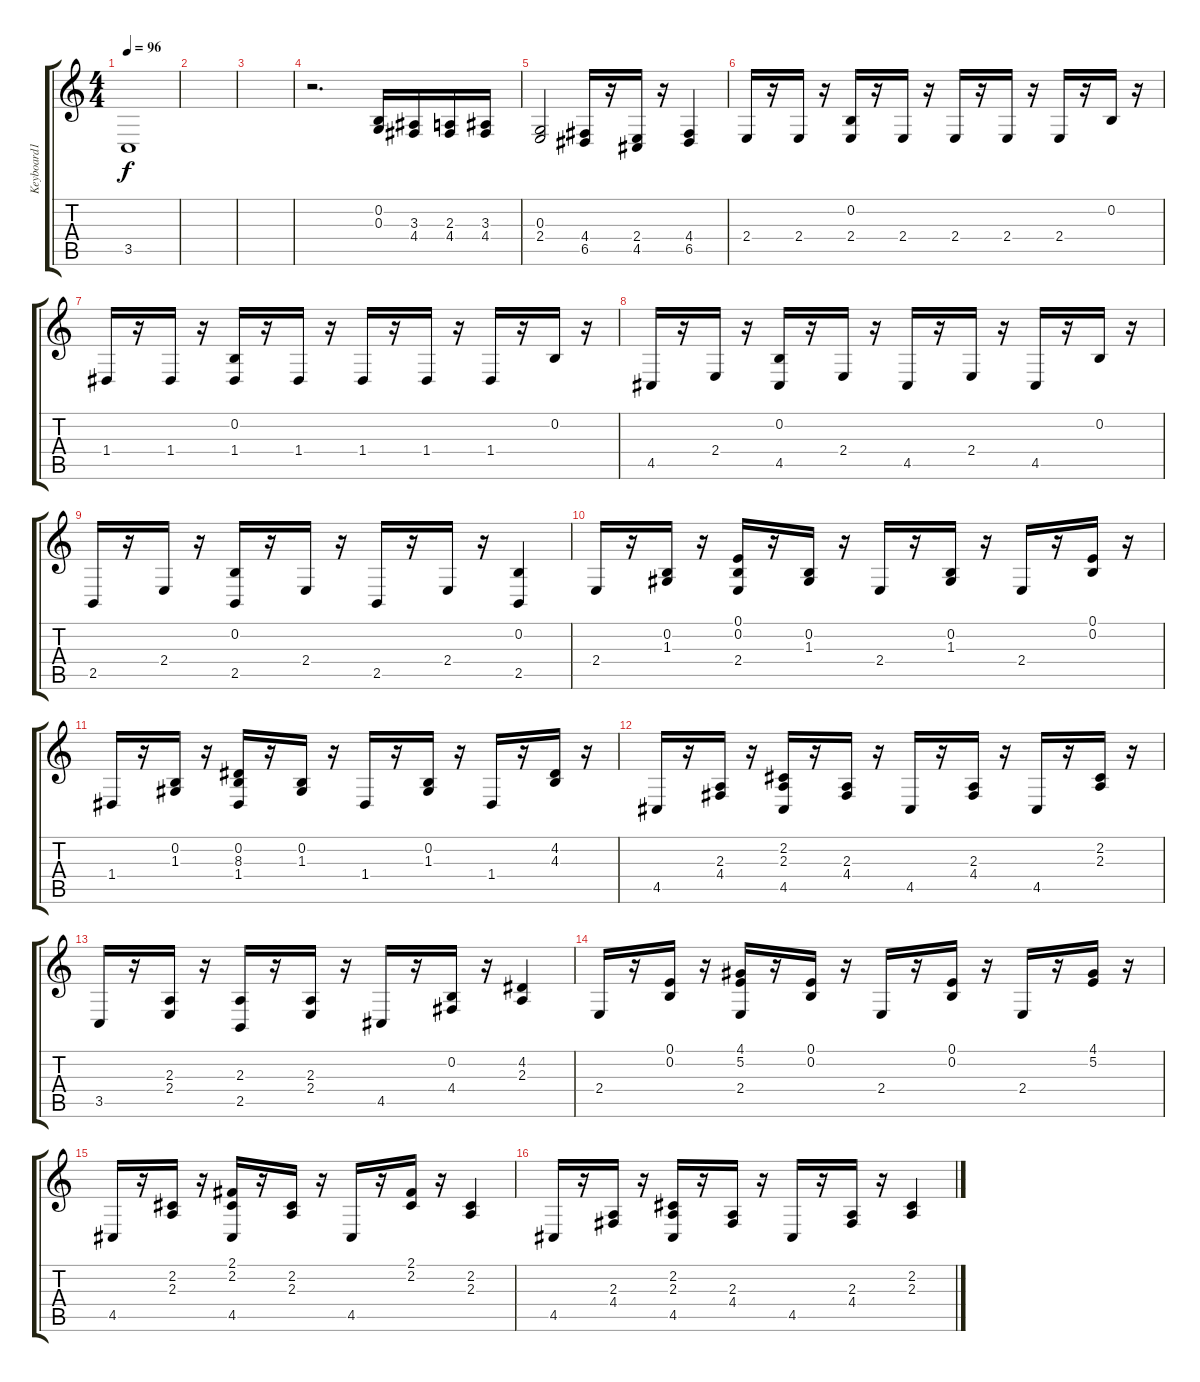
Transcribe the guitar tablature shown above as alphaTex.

\track ("Keyboard1" "Keyboard1") {instrument brightacousticpiano}
\staff {score tabs}
\tuning (E4 B3 G3 D3 A2 E2) {hide}
\ts (4 4)
\tempo 96
\clef g2
\ks c
3.5.1{dy f} |
|
|
r.2{d} (0.2 0.3).16 (3.3 4.4).16 (2.3 4.4).16 (3.3 4.4).16 |
(0.3 2.4).2 (4.4 6.5).16 r.16 (2.4 4.5).16 r.16 (4.4 6.5).4 |
2.4.16 r.16 2.4.16 r.16 (0.2 2.4).16 r.16 2.4.16 r.16 2.4.16 r.16 2.4.16 r.16 2.4.16 r.16 0.2.16 r.16 |
1.4.16 r.16 1.4.16 r.16 (0.2 1.4).16 r.16 1.4.16 r.16 1.4.16 r.16 1.4.16 r.16 1.4.16 r.16 0.2.16 r.16 |
4.5.16 r.16 2.4.16 r.16 (0.2 4.5).16 r.16 2.4.16 r.16 4.5.16 r.16 2.4.16 r.16 4.5.16 r.16 0.2.16 r.16 |
2.5.16 r.16 2.4.16 r.16 (0.2 2.5).16 r.16 2.4.16 r.16 2.5.16 r.16 2.4.16 r.16 (0.2 2.5).4 |
2.4.16 r.16 (0.2 1.3).16 r.16 (0.1 0.2 2.4).16 r.16 (0.2 1.3).16 r.16 2.4.16 r.16 (0.2 1.3).16 r.16 2.4.16 r.16 (0.1 0.2).16 r.16 |
1.4.16 r.16 (0.2 1.3).16 r.16 (0.2 8.3 1.4).16 r.16 (0.2 1.3).16 r.16 1.4.16 r.16 (0.2 1.3).16 r.16 1.4.16 r.16 (4.2 4.3).16 r.16 |
4.5.16 r.16 (2.3 4.4).16 r.16 (2.2 2.3 4.5).16 r.16 (2.3 4.4).16 r.16 4.5.16 r.16 (2.3 4.4).16 r.16 4.5.16 r.16 (2.2 2.3).16 r.16 |
3.5.16 r.16 (2.3 2.4).16 r.16 (2.3 2.5).16 r.16 (2.3 2.4).16 r.16 4.5.16 r.16 (0.2 4.4).16 r.16 (4.2 2.3).4 |
2.4.16 r.16 (0.1 0.2).16 r.16 (4.1 5.2 2.4).16 r.16 (0.1 0.2).16 r.16 2.4.16 r.16 (0.1 0.2).16 r.16 2.4.16 r.16 (4.1 5.2).16 r.16 |
4.5.16 r.16 (2.2 2.3).16 r.16 (2.1 2.2 4.5).16 r.16 (2.2 2.3).16 r.16 4.5.16 r.16 (2.1 2.2).16 r.16 (2.2 2.3).4 |
4.5.16 r.16 (2.3 4.4).16 r.16 (2.2 2.3 4.5).16 r.16 (2.3 4.4).16 r.16 4.5.16 r.16 (2.3 4.4).16 r.16 (2.2 2.3).4
